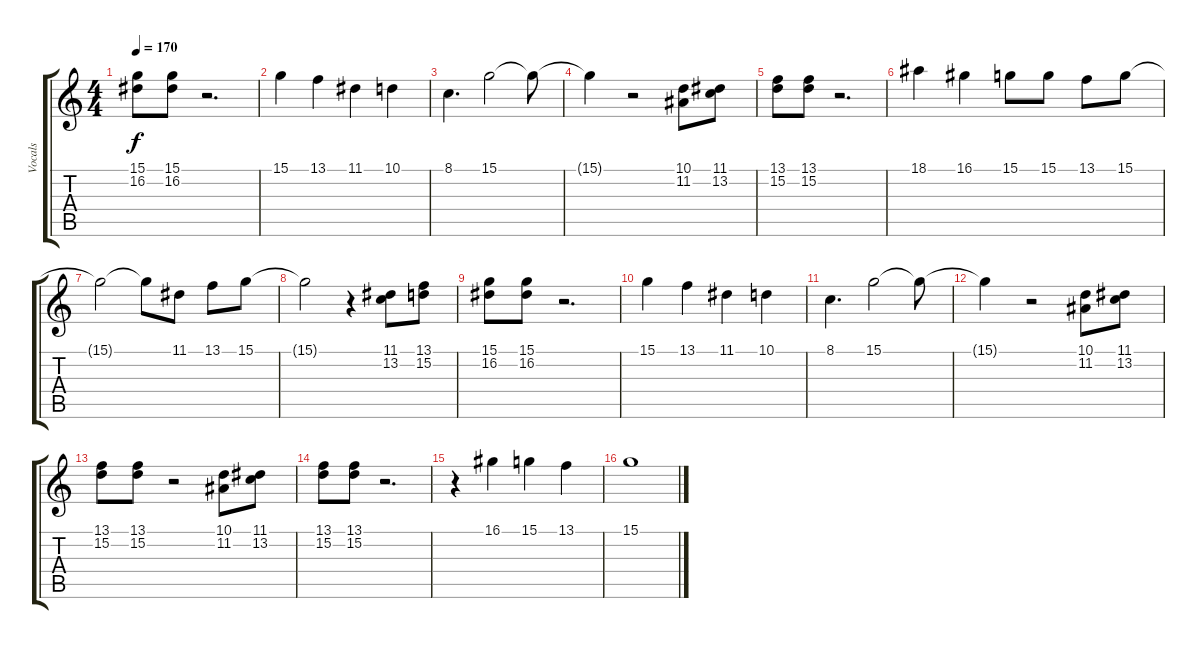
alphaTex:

\track ("Vocals" "Vocals") {instrument lead6voice}
\staff {score tabs}
\tuning (E4 B3 G3 D3 A2 E2) {hide}
\ts (4 4)
\tempo 170
\clef g2
\ks c
(15.1 16.2).8{dy f} (15.1 16.2).8 r.2{d} |
15.1.4 13.1.4 11.1.4 10.1.4 |
8.1.4{d} 15.1.2 15.1{t}.8 |
15.1{t}.4 r.2 (10.1 11.2).8 (11.1 13.2).8 |
(13.1 15.2).8 (13.1 15.2).8 r.2{d} |
18.1.4 16.1.4 15.1.8 15.1.8 13.1.8 15.1.8 |
15.1{t}.2 15.1{t}.8 11.1.8 13.1.8 15.1.8 |
15.1{t}.2 r.4 (11.1 13.2).8 (13.1 15.2).8 |
(15.1 16.2).8 (15.1 16.2).8 r.2{d} |
15.1.4 13.1.4 11.1.4 10.1.4 |
8.1.4{d} 15.1.2 15.1{t}.8 |
15.1{t}.4 r.2 (10.1 11.2).8 (11.1 13.2).8 |
(13.1 15.2).8 (13.1 15.2).8 r.2 (10.1 11.2).8 (11.1 13.2).8 |
(13.1 15.2).8 (13.1 15.2).8 r.2{d} |
r.4 16.1.4 15.1.4 13.1.4 |
15.1.1{volume 0}
